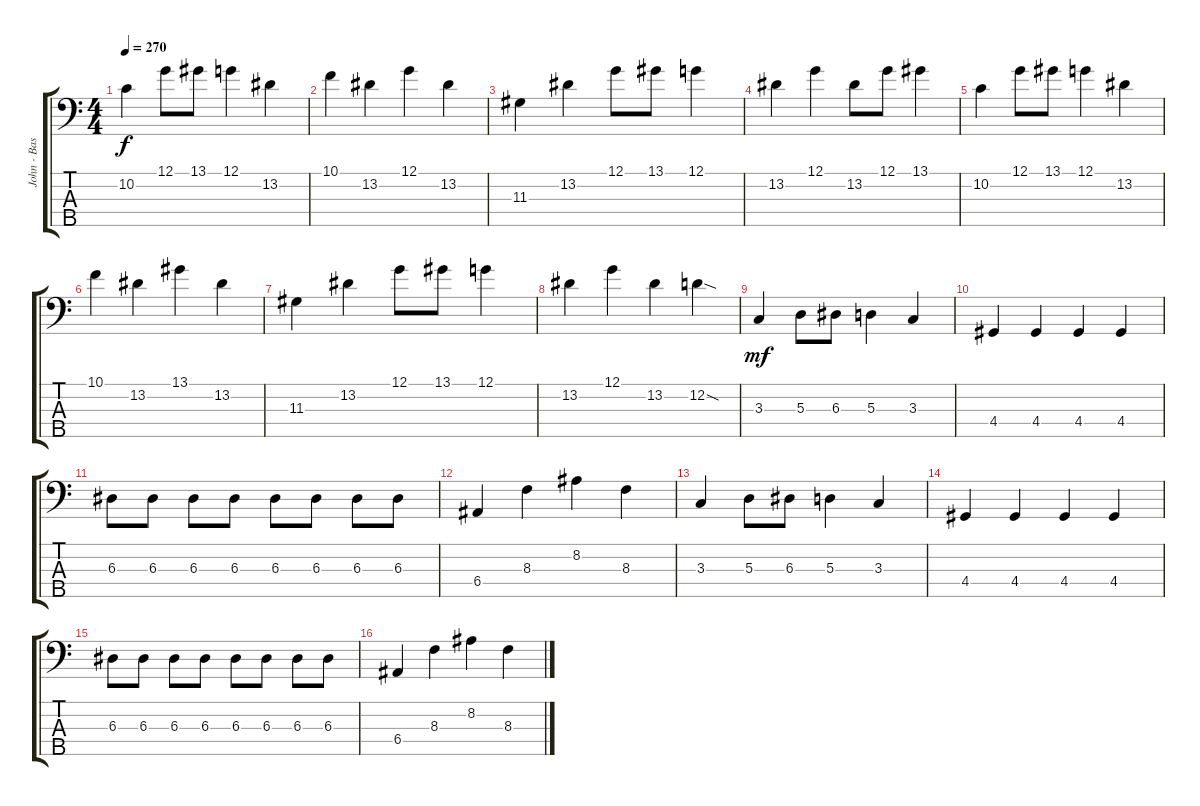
\track ("John - Bass" "John - Bas") {instrument electricbassfinger}
\staff {score tabs}
\tuning (G2 D2 A1 E1 B0) {hide}
\ts (4 4)
\tempo 270
\clef f4
\ks c
10.2.4{dy f} 12.1.8 13.1.8 12.1.4 13.2.4 |
10.1.4 13.2.4 12.1.4 13.2.4 |
11.3.4 13.2.4 12.1.8 13.1.8 12.1.4 |
13.2.4 12.1.4 13.2.8 12.1.8 13.1.4 |
10.2.4 12.1.8 13.1.8 12.1.4 13.2.4 |
10.1.4 13.2.4 13.1.4 13.2.4 |
11.3.4 13.2.4 12.1.8 13.1.8 12.1.4 |
13.2.4 12.1.4 13.2.4 12.2{sod}.4 |
3.3.4{dy mf} 5.3.8 6.3.8 5.3.4 3.3.4 |
4.4.4 4.4.4 4.4.4 4.4.4 |
6.3.8 6.3.8 6.3.8 6.3.8 6.3.8 6.3.8 6.3.8 6.3.8 |
6.4.4 8.3.4 8.2.4 8.3.4 |
3.3.4 5.3.8 6.3.8 5.3.4 3.3.4 |
4.4.4 4.4.4 4.4.4 4.4.4 |
6.3.8 6.3.8 6.3.8 6.3.8 6.3.8 6.3.8 6.3.8 6.3.8 |
6.4.4 8.3.4 8.2.4 8.3.4
